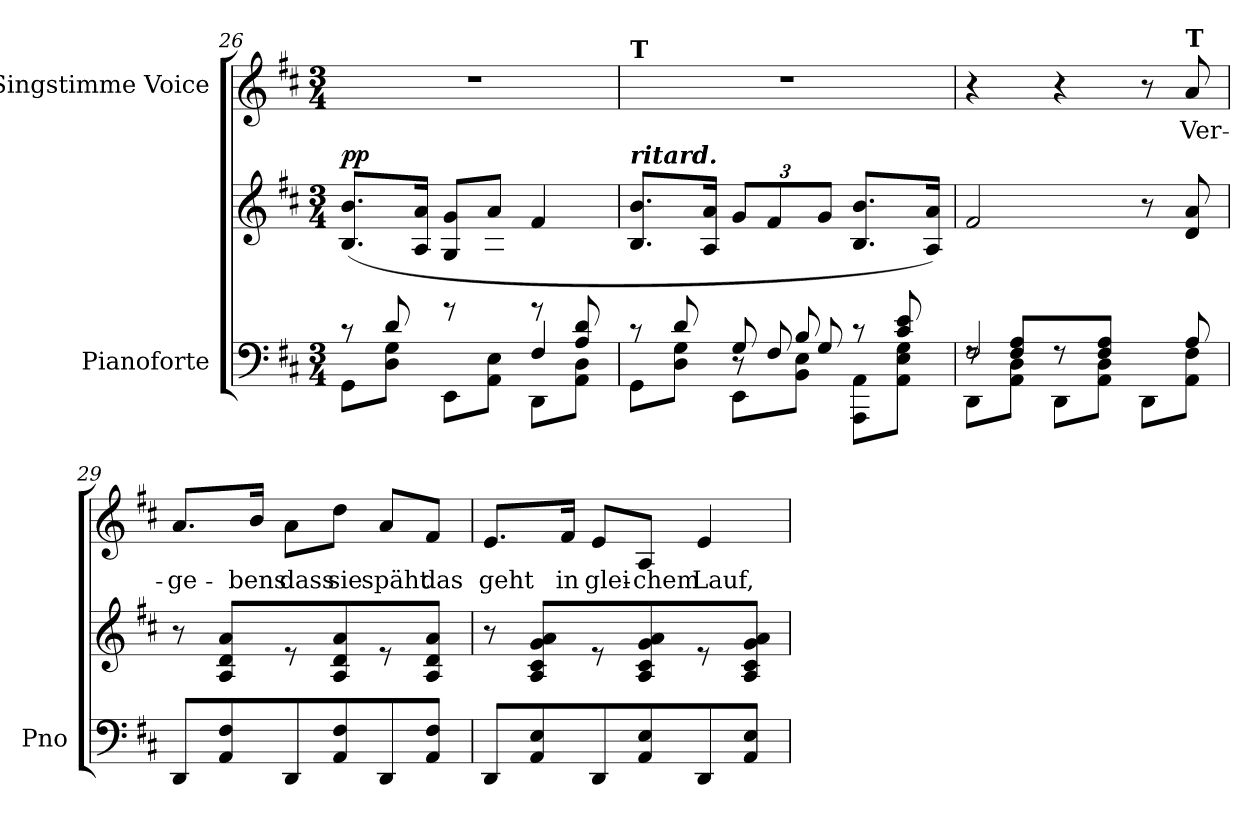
**kern	**kern	**dynam	**kern	**text
*part2	*part2	*part2	*part1	*part1
*staff3	*staff2	*staff2/3	*staff1	*staff1
*I"Pianoforte	*	*	*I"Singstimme Voice	*
*I'Pno	*	*	*	*
*clefF4	*clefG2	*	*clefG2	*
*k[f#c#]	*k[f#c#]	*	*k[f#c#]	*
*M3/4	*M3/4	*	*M3/4	*
=26	=26	=26	=26	=26
*^	*^	*	*	*
*	*^	*	*	*	*	*
!	!	!	!	!	!LO:DY:a	!	!
8GG\L	8rc	2ryy	(>8.B/ 8.b/L	4.ryy	pp	2.r	.
8D\ 8G\J	8d/L	.	.	.	.	.	.
.	.	.	16A/ 16a/Jk	.	.	.	.
8EE\L	8rg	.	8G/ 8g/L	.	.	.	.
8AA\ 8E\J	8ryy	.	8a/J	8A\ 8c#\J	.	.	.
8DD\L	8rg	4F#/	4f#/	4ryy	.	.	.
8AA\ 8D\J	8A/ 8d/	.	.	.	.	.	.
*	*	*	*v	*v	*	*	*
=27	=27	=27	=27	=27	=27	=27
!	!	!	!	!	!LO:TX:a:B:t=T	!
!	!	!	!LO:TX:a:Bi:t=ritard.	!	!	!
8rc	4ryy	8GG\L	8.B/ 8.b/L	.	2.r	.
8d/	.	8D\ 8G\J	.	.	.	.
.	.	.	16A/ 16a/Jk	.	.	.
*	*Xtuplet	*	*Xbrackettup	*	*	*
8r	12G/	8EE\L	12g/L	.	.	.
.	12F#/	.	12f#/	.	.	.
8B/	.	8BB\ 8E\J	.	.	.	.
.	12G/	.	12g/J	.	.	.
8rc	4ryy	8AAA\ 8AA\L	8.B/ 8.b/L	.	.	.
8c#/ 8e/	.	8AA\ 8E\ 8G\J	.	.	.	.
.	.	.	16A/ 16a/Jk)	.	.	.
=28	=28	=28	=28	=28	=28	=28
8rF	8DD\L	2F#/	2f#/	.	4r	.
8F#/ 8A/L	8AA\ 8D\J	.	.	.	.	.
8rF	8DD\L	.	.	.	4r	.
8F#/ 8A/J	8AA\ 8D\J	.	.	.	.	.
8DD\L	8ryy	4ryy	8r	.	8r	.
!	!	!	!	!	!LO:TX:a:B:t=T	!
!	!	!	!	!	!	!LO:LY:b
8AA\ 8F#\J	8A/	.	8d/ 8a/	.	8a/	Ver-
*	*v	*v	*	*	*	*
=29	=29	=29	=29	=29	=29
!	!	!	!	!	!LO:LY:b
*v	*v	*	*	*	*
8DD/L	8r	.	8.a/L	-ge-
8AA/ 8F#/	8A/ 8d/ 8a/L	.	.	.
!	!	!	!	!LO:LY:b
.	.	.	16b/Jk	-bens
!	!	!	!	!LO:LY:b
8DD/	8r	.	8a\L	dass
!	!	!	!	!LO:LY:b
8AA/ 8F#/	8A/ 8d/ 8a/	.	8dd\J	sie
!	!	!	!	!LO:LY:b
8DD/	8r	.	8a/L	späht
!	!	!	!	!LO:LY:b
8AA/ 8F#/J	8A/ 8d/ 8a/J	.	8f#/J	das
!!LO:LB:g=z
=30	=30	=30	=30	=30
!	!	!	!	!LO:LY:b
8DD/L	8r	.	8.e/L	geht
8AA/ 8E/	8A/ 8c#/ 8g/ 8a/L	.	.	.
!	!	!	!	!LO:LY:b
.	.	.	16f#/Jk	in
!	!	!	!	!LO:LY:b
8DD/	8r	.	8e/L	glei-
!	!	!	!	!LO:LY:b
8AA/ 8E/	8A/ 8c#/ 8g/ 8a/	.	8A/J	-chem
!	!	!	!	!LO:LY:b
8DD/	8r	.	4e/	Lauf,
8AA/ 8E/J	8A/ 8c#/ 8g/ 8a/J	.	.	.
=	=	=	=	=
*-	*-	*-	*-	*-
